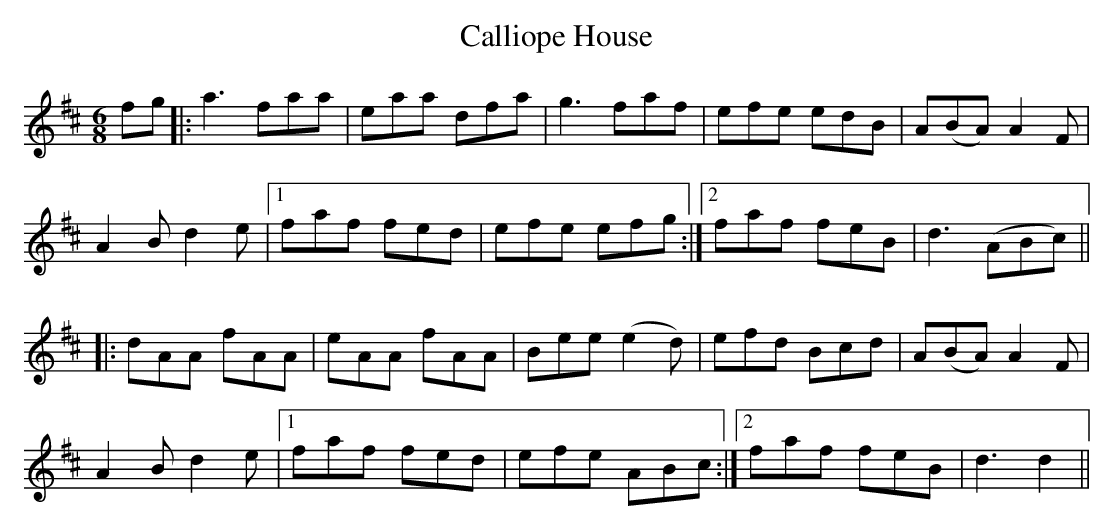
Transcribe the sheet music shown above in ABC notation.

X:1
T: Calliope House
M: 6/8
L: 1/8
K: Dmaj
fg|:a3 faa|eaa dfa|g3 faf|efe edB|A(BA) A2 F|
A2 B d2 e|1 faf fed|efe efg:|2 faf feB|d3 (ABc)||
|:dAA fAA|eAA fAA|Bee (e2 d)|efd Bcd|A(BA) A2 F|
A2 B d2 e|1 faf fed|efe ABc:|2 faf feB|d3 d2||
